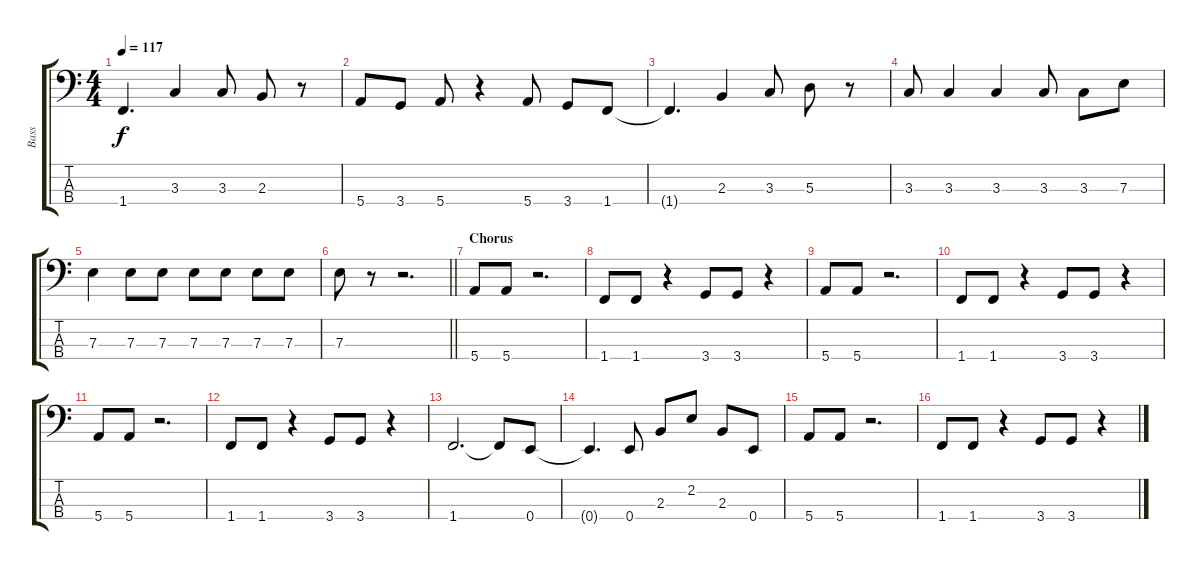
\track ("Bass" "Bass") {instrument electricbassfinger}
\staff {score tabs}
\tuning (G2 D2 A1 E1) {hide}
\ts (4 4)
\tempo 117
\clef f4
\ks c
1.4{t}.4{d dy f} 3.3.4 3.3.8 2.3.8 r.8 |
5.4.8 3.4.8 5.4.8 r.4 5.4.8 3.4.8 1.4.8 |
1.4{t}.4{d} 2.3.4 3.3.8 5.3.8 r.8 |
3.3.8 3.3.4 3.3.4 3.3.8 3.3.8 7.3.8 |
7.3.4 7.3.8 7.3.8 7.3.8 7.3.8 7.3.8 7.3.8 |
\barLineRight lightlight
7.3.8 r.8 r.2{d} |
\section ("" "Chorus")
5.4.8 5.4.8 r.2{d} |
1.4.8 1.4.8 r.4 3.4.8 3.4.8 r.4 |
5.4.8 5.4.8 r.2{d} |
1.4.8 1.4.8 r.4 3.4.8 3.4.8 r.4 |
5.4.8 5.4.8 r.2{d} |
1.4.8 1.4.8 r.4 3.4.8 3.4.8 r.4 |
1.4.2{d} 1.4{t}.8 0.4.8 |
0.4{t}.4{d} 0.4.8 2.3.8 2.2.8 2.3.8 0.4.8 |
5.4.8 5.4.8 r.2{d} |
1.4.8 1.4.8 r.4 3.4.8 3.4.8 r.4
